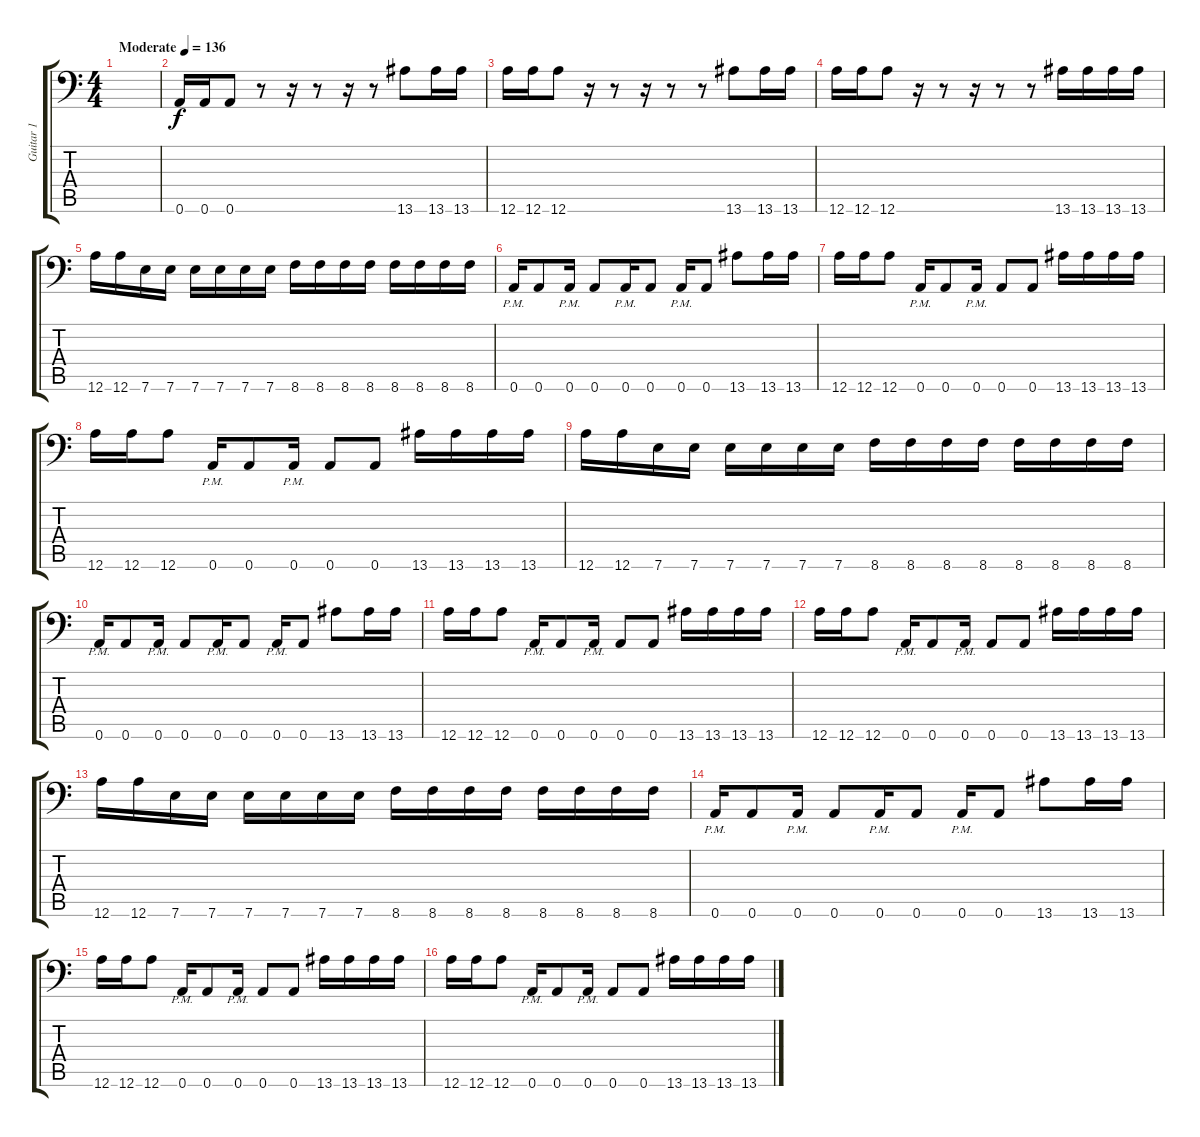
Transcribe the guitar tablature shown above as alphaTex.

\track ("Guitar 1" "Guitar 1") {instrument distortionguitar}
\staff {score tabs}
\tuning (B3 Gb3 D3 A2 E2 A1) {hide}
\ts (4 4)
\tempo (136 "Moderate")
\clef f4
\ks c
|
0.6.16 0.6.16 0.6.8 r.8 r.16 r.8 r.16 r.8 13.6.8 13.6.16 13.6.16 |
12.6.16 12.6.16 12.6.8 r.16 r.8 r.16 r.8 r.8 13.6.8 13.6.16 13.6.16 |
12.6.16 12.6.16 12.6.8 r.16 r.8 r.16 r.8 r.8 13.6.16 13.6.16 13.6.16 13.6.16 |
12.6.16 12.6.16 7.6.16 7.6.16 7.6.16 7.6.16 7.6.16 7.6.16 8.6.16 8.6.16 8.6.16 8.6.16 8.6.16 8.6.16 8.6.16 8.6.16 |
0.6{pm}.16 0.6.8 0.6{pm}.16 0.6.8 0.6{pm}.16 0.6.8 0.6{pm}.16 0.6.8 13.6.8 13.6.16 13.6.16 |
12.6.16 12.6.16 12.6.8 0.6{pm}.16 0.6.8 0.6{pm}.16 0.6.8 0.6.8 13.6.16 13.6.16 13.6.16 13.6.16 |
12.6.16 12.6.16 12.6.8 0.6{pm}.16 0.6.8 0.6{pm}.16 0.6.8 0.6.8 13.6.16 13.6.16 13.6.16 13.6.16 |
12.6.16 12.6.16 7.6.16 7.6.16 7.6.16 7.6.16 7.6.16 7.6.16 8.6.16 8.6.16 8.6.16 8.6.16 8.6.16 8.6.16 8.6.16 8.6.16 |
0.6{pm}.16 0.6.8 0.6{pm}.16 0.6.8 0.6{pm}.16 0.6.8 0.6{pm}.16 0.6.8 13.6.8 13.6.16 13.6.16 |
12.6.16 12.6.16 12.6.8 0.6{pm}.16 0.6.8 0.6{pm}.16 0.6.8 0.6.8 13.6.16 13.6.16 13.6.16 13.6.16 |
12.6.16 12.6.16 12.6.8 0.6{pm}.16 0.6.8 0.6{pm}.16 0.6.8 0.6.8 13.6.16 13.6.16 13.6.16 13.6.16 |
12.6.16 12.6.16 7.6.16 7.6.16 7.6.16 7.6.16 7.6.16 7.6.16 8.6.16 8.6.16 8.6.16 8.6.16 8.6.16 8.6.16 8.6.16 8.6.16 |
0.6{pm}.16 0.6.8 0.6{pm}.16 0.6.8 0.6{pm}.16 0.6.8 0.6{pm}.16 0.6.8 13.6.8 13.6.16 13.6.16 |
12.6.16 12.6.16 12.6.8 0.6{pm}.16 0.6.8 0.6{pm}.16 0.6.8 0.6.8 13.6.16 13.6.16 13.6.16 13.6.16 |
12.6.16 12.6.16 12.6.8 0.6{pm}.16 0.6.8 0.6{pm}.16 0.6.8 0.6.8 13.6.16 13.6.16 13.6.16 13.6.16
